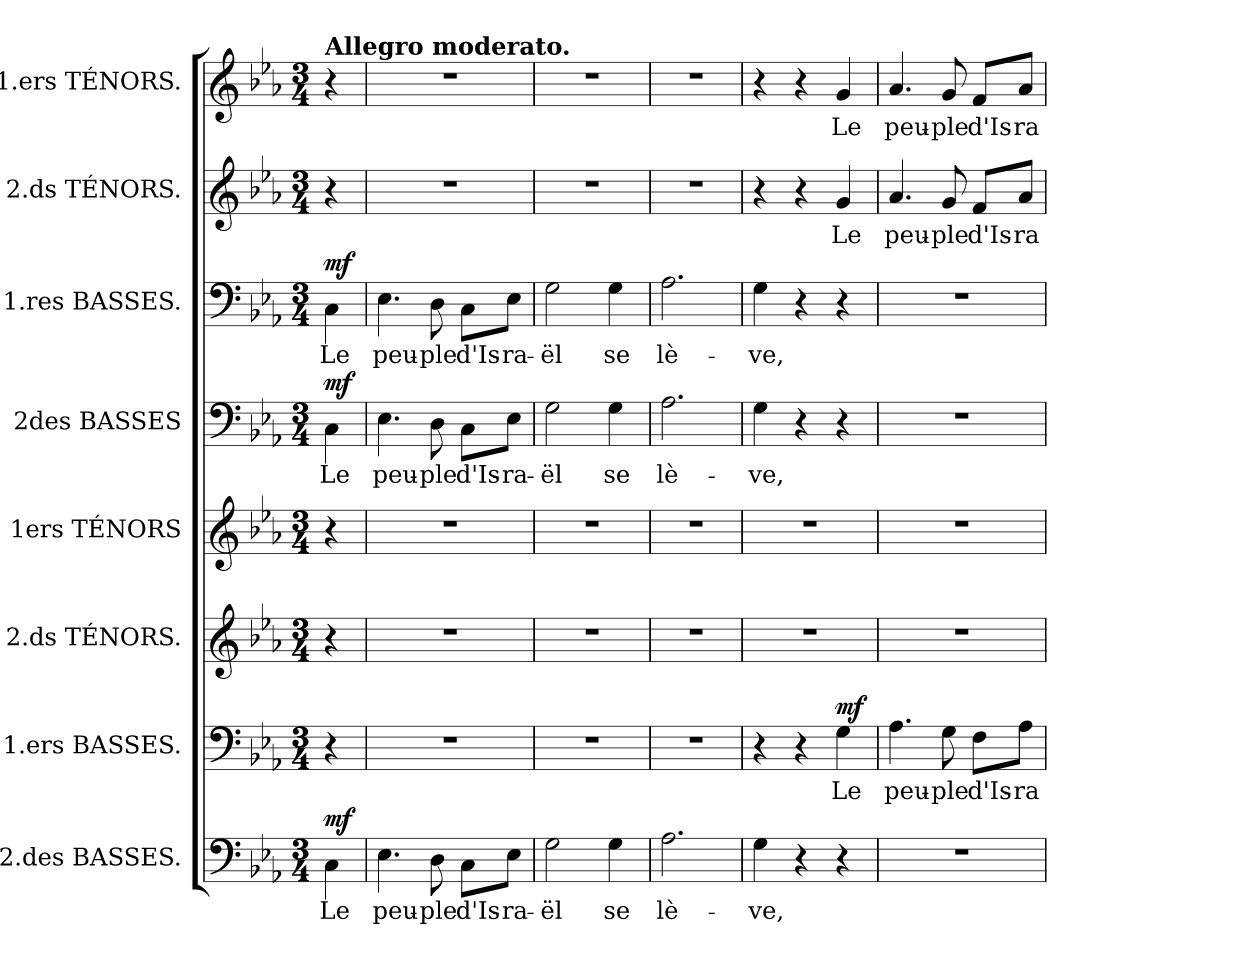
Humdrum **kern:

**kern	**text	**dynam	**kern	**text	**dynam	**kern	**kern	**kern	**text	**dynam	**kern	**text	**dynam	**kern	**text	**kern	**text	**dynam
*part8	*part8	*part8	*part7	*part7	*part7	*part6	*part5	*part4	*part4	*part4	*part3	*part3	*part3	*part2	*part2	*part1	*part1	*part1
*staff8	*staff8	*staff8	*staff7	*staff7	*staff7	*staff6	*staff5	*staff4	*staff4	*staff4	*staff3	*staff3	*staff3	*staff2	*staff2	*staff1	*staff1	*staff1
*I"2.des BASSES.	*	*	*I"1.ers BASSES.	*	*	*I"2.ds TÉNORS.	*I"1ers TÉNORS	*I"2des BASSES	*	*	*I"1.res BASSES.	*	*	*I"2.ds TÉNORS.	*	*I"1.ers TÉNORS.	*	*
*clefF4	*	*	*clefF4	*	*	*clefG2	*clefG2	*clefF4	*	*	*clefF4	*	*	*clefG2	*	*clefG2	*	*
*	*	*	*	*	*	*ITrd7c12	*ITrd7c12	*	*	*	*	*	*	*ITrd7c12	*	*ITrd7c12	*	*
*k[b-e-a-]	*	*	*k[b-e-a-]	*	*	*k[b-e-a-]	*k[b-e-a-]	*k[b-e-a-]	*	*	*k[b-e-a-]	*	*	*k[b-e-a-]	*	*k[b-e-a-]	*	*
*E-:	*	*	*E-:	*	*	*E-:	*E-:	*E-:	*	*	*E-:	*	*	*E-:	*	*E-:	*	*
*M3/4	*	*	*M3/4	*	*	*M3/4	*M3/4	*M3/4	*	*	*M3/4	*	*	*M3/4	*	*M3/4	*	*
=1	=1	=1	=1	=1	=1	=1	=1	=1	=1	=1	=1	=1	=1	=1	=1	=1	=1	=1
!	!	!	!	!	!	!	!	!	!	!	!	!	!	!	!	!LO:TX:B:t=Allegro moderato.	!	!
4C\	Le	mf	4r	.	.	4r	4r	4C\	Le	mf	4C\	Le	mf	4r	.	4r	.	.
=2	=2	=2	=2	=2	=2	=2	=2	=2	=2	=2	=2	=2	=2	=2	=2	=2	=2	=2
4.E-\	peu-	.	2.r	.	.	2.r	2.r	4.E-\	peu-	.	4.E-\	peu-	.	2.r	.	2.r	.	.
8D\	-ple	.	.	.	.	.	.	8D\	-ple	.	8D\	-ple	.	.	.	.	.	.
8C\L	d'Is-	.	.	.	.	.	.	8C\L	d'Is-	.	8C\L	d'Is-	.	.	.	.	.	.
8E-\J	-ra-	.	.	.	.	.	.	8E-\J	-ra-	.	8E-\J	-ra-	.	.	.	.	.	.
=3	=3	=3	=3	=3	=3	=3	=3	=3	=3	=3	=3	=3	=3	=3	=3	=3	=3	=3
2G\	-ël	.	2.r	.	.	2.r	2.r	2G\	-ël	.	2G\	-ël	.	2.r	.	2.r	.	.
4G\	se	.	.	.	.	.	.	4G\	se	.	4G\	se	.	.	.	.	.	.
=4	=4	=4	=4	=4	=4	=4	=4	=4	=4	=4	=4	=4	=4	=4	=4	=4	=4	=4
2.A-\	lè-	.	2.r	.	.	2.r	2.r	2.A-\	lè-	.	2.A-\	lè-	.	2.r	.	2.r	.	.
=5	=5	=5	=5	=5	=5	=5	=5	=5	=5	=5	=5	=5	=5	=5	=5	=5	=5	=5
4G\	-ve,	.	4r	.	.	2.r	2.r	4G\	-ve,	.	4G\	-ve,	.	4r	.	4r	.	.
4r	.	.	4r	.	.	.	.	4r	.	.	4r	.	.	4r	.	4r	.	.
4r	.	.	4G\	Le	mf	.	.	4r	.	.	4r	.	.	4G/	Le	4G/	Le	mf mf
=6	=6	=6	=6	=6	=6	=6	=6	=6	=6	=6	=6	=6	=6	=6	=6	=6	=6	=6
2.r	.	.	4.A-\	peu-	.	2.r	2.r	2.r	.	.	2.r	.	.	4.A-/	peu-	4.A-/	peu-	.
.	.	.	8G\	-ple	.	.	.	.	.	.	.	.	.	8G/	-ple	8G/	-ple	.
.	.	.	8F\L	d'Is-	.	.	.	.	.	.	.	.	.	8F/L	d'Is-	8F/L	d'Is-	.
.	.	.	8A-\J	-ra-	.	.	.	.	.	.	.	.	.	8A-/J	-ra-	8A-/J	-ra-	.
=	=	=	=	=	=	=	=	=	=	=	=	=	=	=	=	=	=	=
*-	*-	*-	*-	*-	*-	*-	*-	*-	*-	*-	*-	*-	*-	*-	*-	*-	*-	*-
